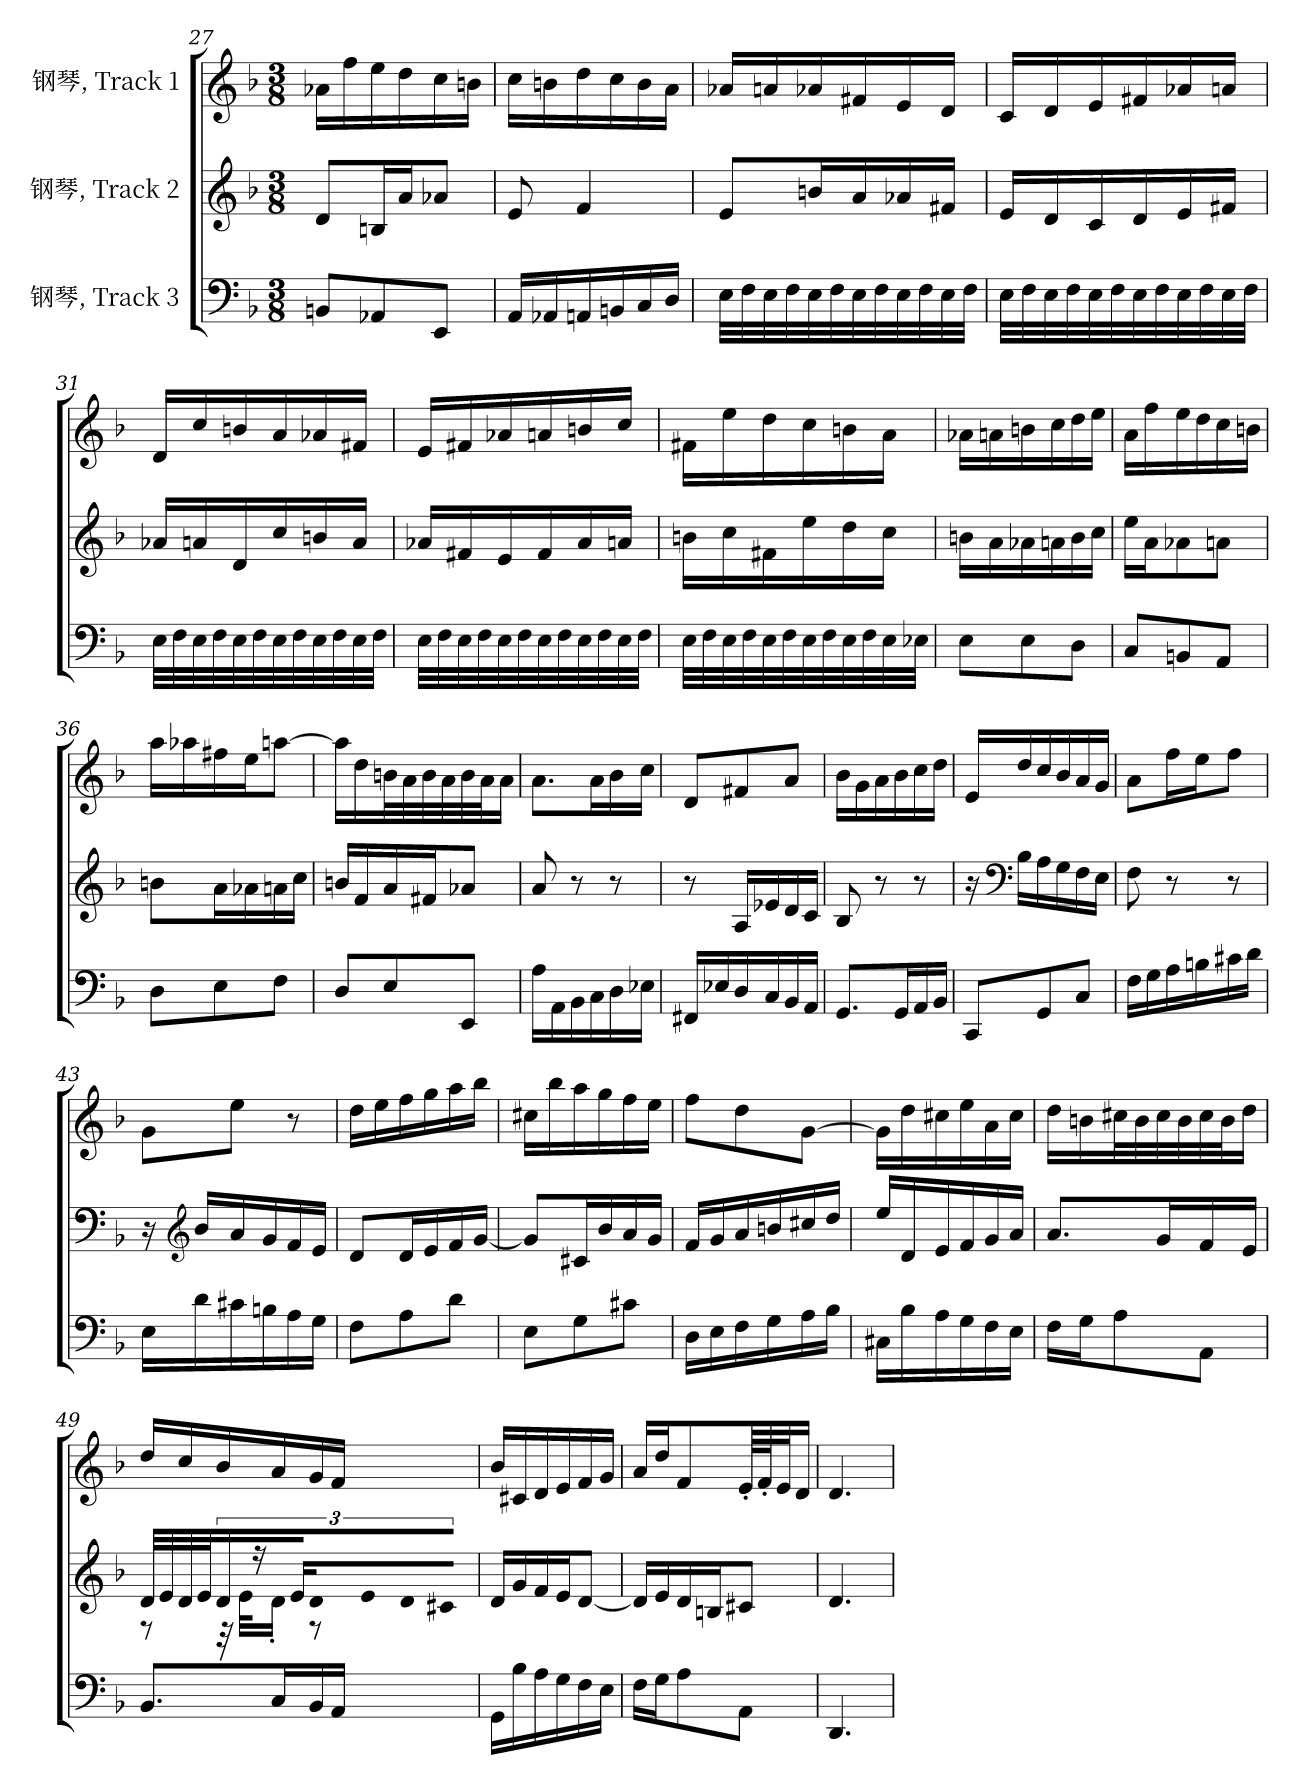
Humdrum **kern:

**kern	**kern	**kern
*part3	*part2	*part1
*staff3	*staff2	*staff1
*I"钢琴, Track 3	*I"钢琴, Track 2	*I"钢琴, Track 1
*clefF4	*clefG2	*clefG2
*k[b-]	*k[b-]	*k[b-]
*M3/8	*M3/8	*M3/8
=27	=27	=27
8BBn/L	8d/L	16a-X\LL
.	.	16ff\
8AA-X/	16Bn/L	16ee\
.	16a/J	16dd\
8EE/J	8a-X/J	16cc\
.	.	16bn\JJ
=28	=28	=28
16AA/LL	8e/	16cc\LL
16AA-X/	.	16bn\
16AAn/	4f/	16dd\
16BBn/	.	16cc\
16C/	.	16b\
16D/JJ	.	16a\JJ
=29	=29	=29
32E\LLL	8e/L	16a-X/LL
32F\	.	.
32E\	.	16an/
32F\	.	.
32E\	16bn/L	16a-X/
32F\	.	.
32E\	16a/	16f#X/
32F\	.	.
32E\	16a-X/	16e/
32F\	.	.
32E\	16f#X/JJ	16d/JJ
32F\JJJ	.	.
!!LO:LB:g=z
=30	=30	=30
32E\LLL	16e/LL	16c/LL
32F\	.	.
32E\	16d/	16d/
32F\	.	.
32E\	16c/	16e/
32F\	.	.
32E\	16d/	16f#X/
32F\	.	.
32E\	16e/	16a-X/
32F\	.	.
32E\	16f#X/JJ	16an/JJ
32F\JJJ	.	.
=31	=31	=31
32E\LLL	16a-X/LL	16d/LL
32F\	.	.
32E\	16an/	16cc/
32F\	.	.
32E\	16d/	16bn/
32F\	.	.
32E\	16cc/	16a/
32F\	.	.
32E\	16bn/	16a-X/
32F\	.	.
32E\	16a/JJ	16f#X/JJ
32F\JJJ	.	.
=32	=32	=32
32E\LLL	16a-X/LL	16e/LL
32F\	.	.
32E\	16f#X/	16f#X/
32F\	.	.
32E\	16e/	16a-X/
32F\	.	.
32E\	16f#/	16an/
32F\	.	.
32E\	16a-/	16bn/
32F\	.	.
32E\	16an/JJ	16cc/JJ
32F\JJJ	.	.
!!LO:LB:g=z
=33	=33	=33
32E\LLL	16bn\LL	16f#X\LL
32F\	.	.
32E\	16cc\	16ee\
32F\	.	.
32E\	16f#X\	16dd\
32F\	.	.
32E\	16ee\	16cc\
32F\	.	.
32E\	16dd\	16bn\
32F\	.	.
32E\	16cc\JJ	16a\JJ
32E-X\JJJ	.	.
=34	=34	=34
8E\L	16bn\LL	16a-X\LL
.	16a\	16an\
8E\	16a-X\	16bn\
.	16an\	16cc\
8D\J	16b\	16dd\
.	16cc\JJ	16ee\JJ
=35	=35	=35
8C/L	16ee\LL	16a\LL
.	16a\J	16ff\
8BBn/	8a-X\	16ee\
.	.	16dd\
8AA/J	8an\J	16cc\
.	.	16bn\JJ
=36	=36	=36
8D\L	8bn\L	16aa\LL
.	.	16aa-X\
8E\	16a\L	16ff#X\
.	16a-X\	16ee\J
8F\J	16an\	[8aan\J
.	16cc\JJ	.
!!LO:PB:g=z
=37	=37	=37
8D/L	16bn/LL	16aa\LL]
.	16f/	16dd\
8E/	16a/	32bn\L
.	.	32a\
.	16f#X/J	32b\
.	.	32a\
8EE/J	8a-X/J	32b\
.	.	32a\J
.	.	16a\JJ
=38	=38	=38
16A\LL	8a/	8.a\L
16AA\	.	.
16BB-\	8r	.
16C\	.	16a\L
16D\	8r	16b-\
16E-X\JJ	.	16cc\JJ
=39	=39	=39
16FF#X/LL	8r	8d/L
16E-X/	.	.
16D/	16A/LL	8f#X/
16C/	16e-X/	.
16BB-/	16d/	8a/J
16AA/JJ	16c/JJ	.
=40	=40	=40
8.GG/L	8B-/	16b-\LL
.	.	16g\
.	8r	16a\
16GG/L	.	16b-\
16AA/	8r	16cc\
16BB-/JJ	.	16dd\JJ
=41	=41	=41
8CC/L	16r	16e/LL
*	*clefF4	*
.	16B-\LL	16dd/
8GG/	16A\	16cc/
.	16G\	16b-/
8C/J	16F\	16a/
.	16E\JJ	16g/JJ
!!LO:LB:g=z
=42	=42	=42
16F\LL	8F\	8a\L
16G\	.	.
16A\	8r	16ff\L
16Bn\	.	16ee\J
16c#X\	8r	8ff\J
16d\JJ	.	.
=43	=43	=43
16E\LL	16r	8g\L
*	*clefG2	*
16d\	16b-/LL	.
16c#X\	16a/	8ee\J
16Bn\	16g/	.
16A\	16f/	8r
16G\JJ	16e/JJ	.
=44	=44	=44
8F\L	8d/L	16dd\LL
.	.	16ee\
8A\	16d/L	16ff\
.	16e/	16gg\
8d\J	16f/	16aa\
.	[16g/JJ	16bb-\JJ
=45	=45	=45
8E\L	8g/L]	16cc#X\LL
.	.	16bb-\
8G\	16c#X/L	16aa\
.	16b-/	16gg\
8c#X\J	16a/	16ff\
.	16g/JJ	16ee\JJ
=46	=46	=46
16D\LL	16f/LL	8ff\L
16E\	16g/	.
16F\	16a/	8dd\
16G\	16bn/	.
16A\	16cc#X/	[8g\J
16B-\JJ	16dd/JJ	.
!!LO:LB:g=z
=47	=47	=47
16C#X\LL	16ee/LL	16g\LL]
16B-\	16d/	16dd\
16A\	16e/	16cc#X\
16G\	16f/	16ee\
16F\	16g/	16a\
16E\JJ	16a/JJ	16cc#\JJ
=48	=48	=48
16F\LL	8.a/L	16dd\LL
16G\J	.	16bn\
8A\	.	32cc#X\L
.	.	32b\
.	16g/L	32cc#\
.	.	32b\
8AA\J	16f/	32cc#\
.	.	32b\J
.	16e/JJ	16dd\JJ
=49	=49	=49
*	*^	*
8.BB-/L	32d/LLL	8r	16dd/LL
.	32e/	.	.
.	32d/	.	16cc/
.	32e/J	.	.
.	24d/JJ	32r	16b-/
.	.	32e\KLL	.
.	24r	.	.
16C/L	.	16d'\JJ	16a/
.	24e/LL	.	.
16BB-/	32d/L	8r	16g/
.	32e/	.	.
16AA/JJ	32d/	.	16f/JJ
.	32c#X/JJJ	.	.
*	*v	*v	*
=50	=50	=50
16GG\LL	16d/LL	16b-/LL
16B-\	16g/	16c#X/
16A\	16f/	16d/
16G\	16e/J	16e/
16F\	[8d/J	16f/
16E\JJ	.	16g/JJ
!!LO:LB:g=z
=51	=51	=51
16F\LL	16d/LL]	16a/LL
16G\J	16e/	16dd/J
*	*	*MM50
8A\	16d/	8f/
.	16Bn/J	.
8AA\J	8c#X/J	64e'/LLL
.	.	64f'/J
.	.	32e/J
.	.	16d/JJ
=52	=52	=52
4.DD/	4.d/	4.d/
=	=	=
*-	*-	*-
